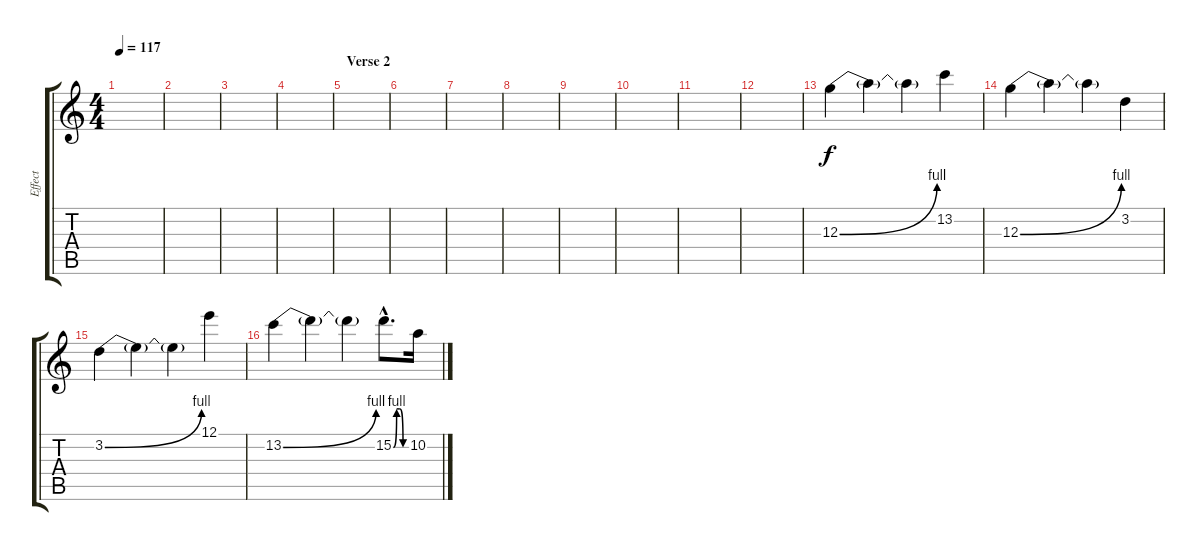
\track ("Effect" "Effect") {instrument overdrivenguitar}
\staff {score tabs}
\tuning (E4 B3 G3 D3 A2 E2) {hide}
\ts (4 4)
\tempo 117
\clef g2
\ks c
|
|
|
|
\section ("" "Verse 2")
|
|
|
|
|
|
|
|
12.3{be (bend 0 0 60 4)}.4 12.3{t}.4 12.3{t}.4 13.2.4 |
12.3{be (bend 0 0 60 4)}.4 12.3{t}.4 12.3{t}.4 3.2.4 |
3.2{be (bend 0 0 60 4)}.4 3.2{t}.4 3.2{t}.4 12.1.4 |
13.2{be (bend 0 0 60 4)}.4 13.2{t}.4 13.2{t}.4 15.2{be (custom 0 0 15 4 30 4 45 0 60 0) hac}.8{d} 10.2.16
